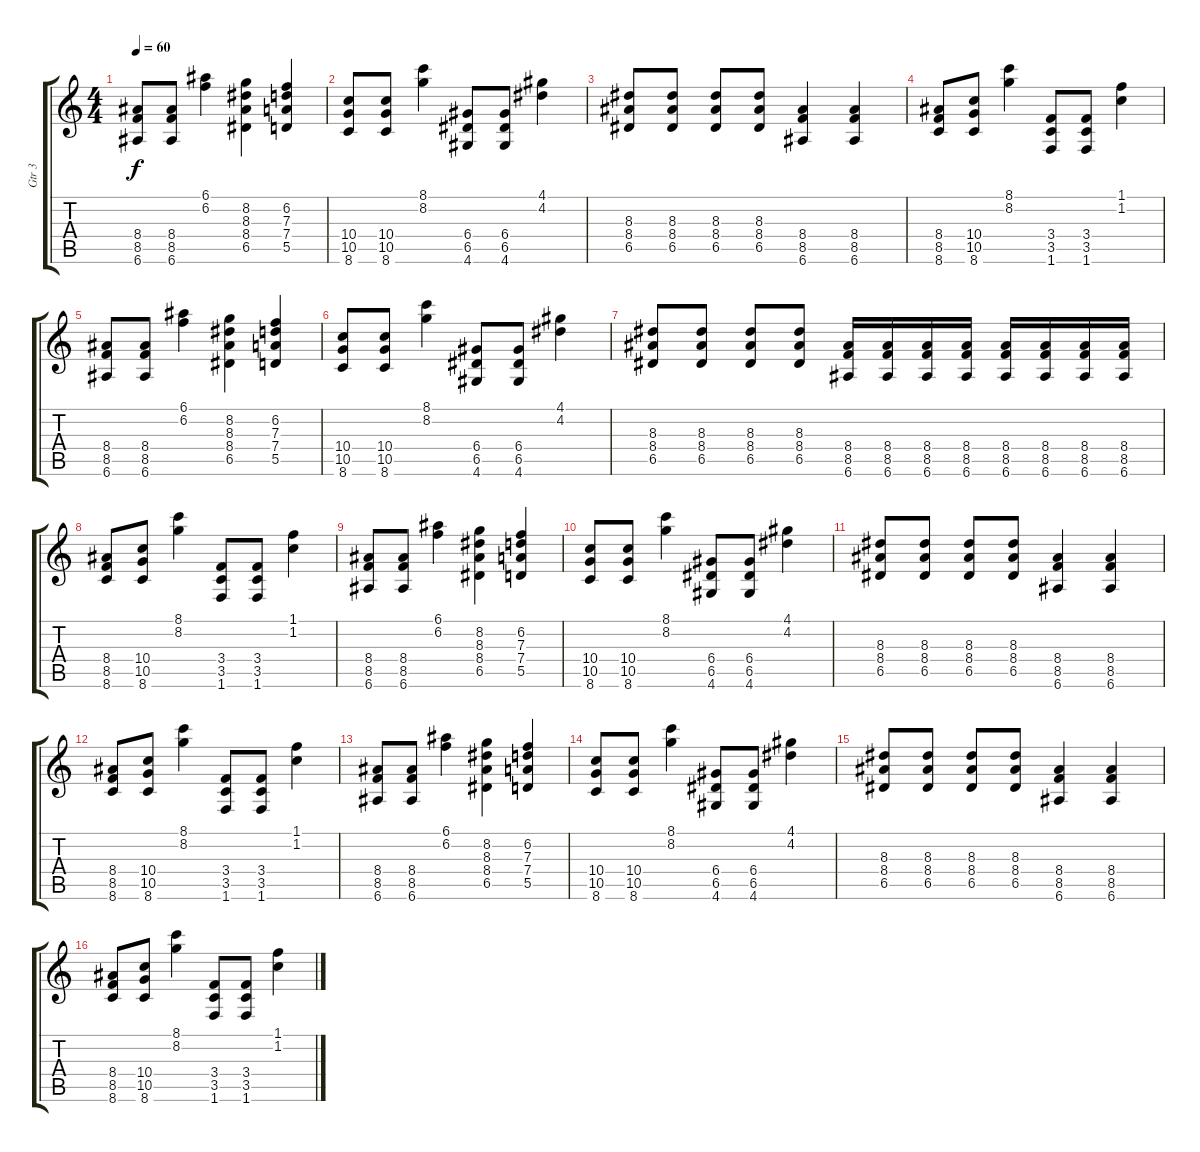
\track ("Gtr 3" "Gtr 3") {instrument distortionguitar}
\staff {score tabs}
\tuning (E4 B3 G3 D3 A2 E2) {hide}
\ts (4 4)
\tempo 60
\clef g2
\ks c
(8.4 8.5 6.6).8{dy f} (8.4 8.5 6.6).8 (6.1 6.2).4 (8.2 8.3 8.4 6.5).4 (6.2 7.3 7.4 5.5).4 |
(10.4 10.5 8.6).8 (10.4 10.5 8.6).8 (8.1 8.2).4 (6.4 6.5 4.6).8 (6.4 6.5 4.6).8 (4.1 4.2).4 |
(8.3 8.4 6.5).8 (8.3 8.4 6.5).8 (8.3 8.4 6.5).8 (8.3 8.4 6.5).8 (8.4 8.5 6.6).4 (8.4 8.5 6.6).4 |
(8.4 8.5 8.6).8 (10.4 10.5 8.6).8 (8.1 8.2).4 (3.4 3.5 1.6).8 (3.4 3.5 1.6).8 (1.1 1.2).4 |
(8.4 8.5 6.6).8 (8.4 8.5 6.6).8 (6.1 6.2).4 (8.2 8.3 8.4 6.5).4 (6.2 7.3 7.4 5.5).4 |
(10.4 10.5 8.6).8 (10.4 10.5 8.6).8 (8.1 8.2).4 (6.4 6.5 4.6).8 (6.4 6.5 4.6).8 (4.1 4.2).4 |
(8.3 8.4 6.5).8 (8.3 8.4 6.5).8 (8.3 8.4 6.5).8 (8.3 8.4 6.5).8 (8.4 8.5 6.6).16 (8.4 8.5 6.6).16 (8.4 8.5 6.6).16 (8.4 8.5 6.6).16 (8.4 8.5 6.6).16 (8.4 8.5 6.6).16 (8.4 8.5 6.6).16 (8.4 8.5 6.6).16 |
(8.4 8.5 8.6).8 (10.4 10.5 8.6).8 (8.1 8.2).4 (3.4 3.5 1.6).8 (3.4 3.5 1.6).8 (1.1 1.2).4 |
(8.4 8.5 6.6).8 (8.4 8.5 6.6).8 (6.1 6.2).4 (8.2 8.3 8.4 6.5).4 (6.2 7.3 7.4 5.5).4 |
(10.4 10.5 8.6).8 (10.4 10.5 8.6).8 (8.1 8.2).4 (6.4 6.5 4.6).8 (6.4 6.5 4.6).8 (4.1 4.2).4 |
(8.3 8.4 6.5).8 (8.3 8.4 6.5).8 (8.3 8.4 6.5).8 (8.3 8.4 6.5).8 (8.4 8.5 6.6).4 (8.4 8.5 6.6).4 |
(8.4 8.5 8.6).8 (10.4 10.5 8.6).8 (8.1 8.2).4 (3.4 3.5 1.6).8 (3.4 3.5 1.6).8 (1.1 1.2).4 |
(8.4 8.5 6.6).8 (8.4 8.5 6.6).8 (6.1 6.2).4 (8.2 8.3 8.4 6.5).4 (6.2 7.3 7.4 5.5).4 |
(10.4 10.5 8.6).8 (10.4 10.5 8.6).8 (8.1 8.2).4 (6.4 6.5 4.6).8 (6.4 6.5 4.6).8 (4.1 4.2).4 |
(8.3 8.4 6.5).8 (8.3 8.4 6.5).8 (8.3 8.4 6.5).8 (8.3 8.4 6.5).8 (8.4 8.5 6.6).4 (8.4 8.5 6.6).4 |
(8.4 8.5 8.6).8 (10.4 10.5 8.6).8 (8.1 8.2).4 (3.4 3.5 1.6).8 (3.4 3.5 1.6).8 (1.1 1.2).4
